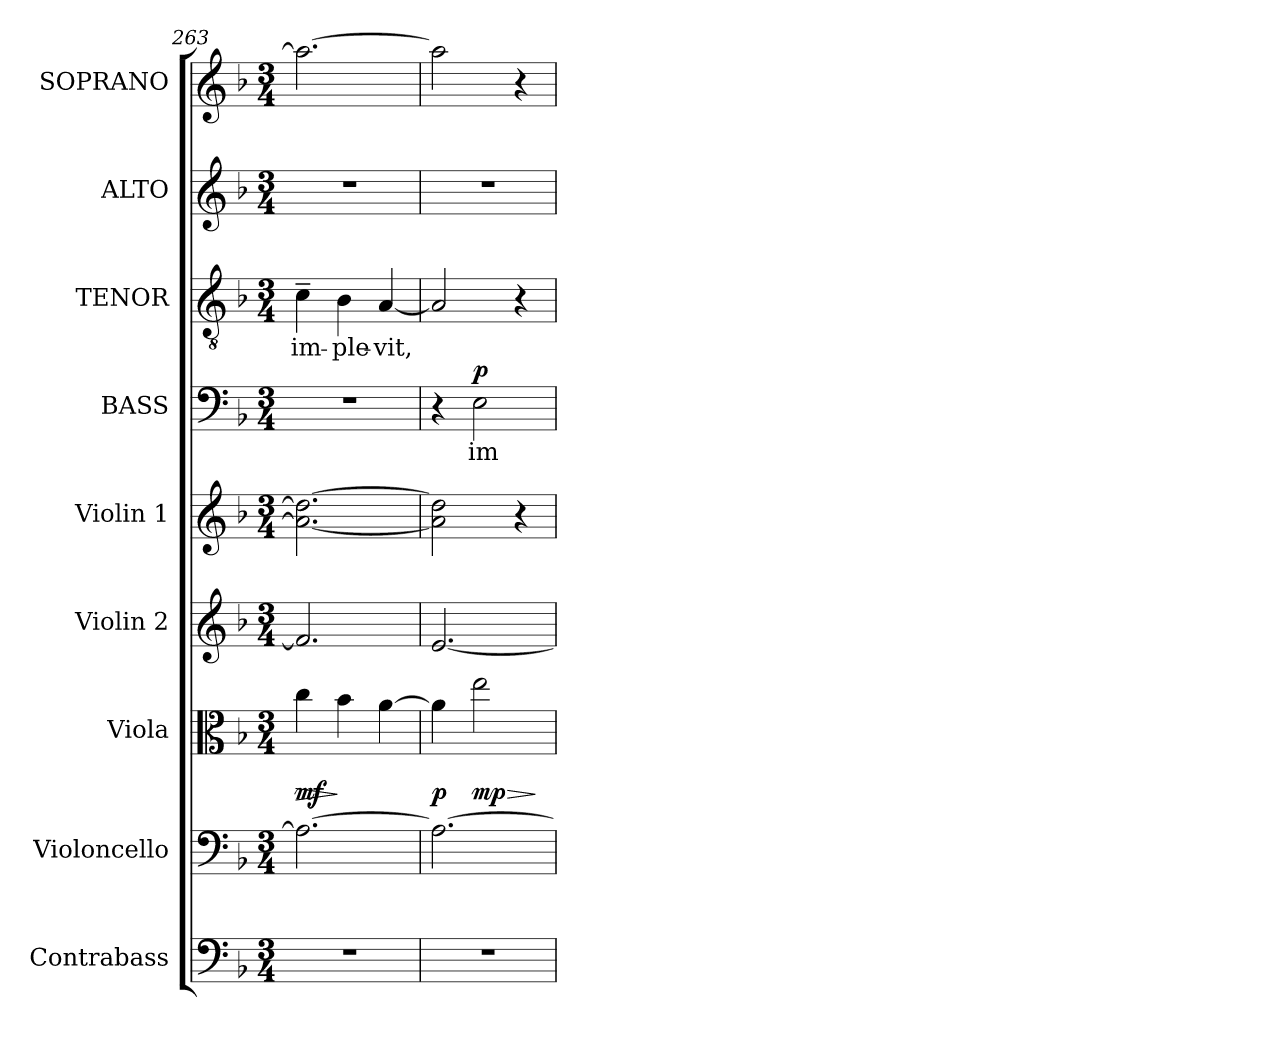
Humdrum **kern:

**kern	**kern	**kern	**dynam	**kern	**kern	**kern	**text	**dynam	**kern	**text	**kern	**kern
*part9	*part8	*part7	*part7	*part6	*part5	*part4	*part4	*part4	*part3	*part3	*part2	*part1
*staff9	*staff8	*staff7	*staff7	*staff6	*staff5	*staff4	*staff4	*staff4	*staff3	*staff3	*staff2	*staff1
*I"Contrabass	*I"Violoncello	*I"Viola	*	*I"Violin 2	*I"Violin 1	*I"BASS	*	*	*I"TENOR	*	*I"ALTO	*I"SOPRANO
*I'Cb.	*I'Vc.	*I'Vla.	*	*I'Vln. 2	*I'Vln. 1	*I'B.	*	*	*I'T.	*	*I'A.	*I'S.
*clefF4	*clefF4	*clefC3	*	*clefG2	*clefG2	*clefF4	*	*	*clefGv2	*	*clefG2	*clefG2
*ITrd7c12	*	*	*	*	*	*	*	*	*ITrd7c12	*	*	*
*k[b-]	*k[b-]	*k[b-]	*	*k[b-]	*k[b-]	*k[b-]	*	*	*k[b-]	*	*k[b-]	*k[b-]
*F:	*F:	*F:	*	*F:	*F:	*F:	*	*	*F:	*	*F:	*F:
*M3/4	*M3/4	*M3/4	*	*M3/4	*M3/4	*M3/4	*	*	*M3/4	*	*M3/4	*M3/4
=263	=263	=263	=263	=263	=263	=263	=263	=263	=263	=263	=263	=263
!LO:N:vis=1	!	!	!LO:HP:b	!	!LO:N:n=2:head=open	!LO:N:vis=1	!	!	!	!	!	!
!	!	!	!	!	!	!	!	!	!	!LO:LY:b:color=#000000	!LO:N:vis=1	!
2.r	2.Ai\_>	4cci\	> mf	2.fi/]	2.ai\_< 2.ddi_>	2.r	.	.	4C~i\	im-	2.r	2.aai\_>
!	!	!	!	!	!	!	!	!	!	!LO:LY:b:color=#000000	!	!
.	.	4b-i\	]	.	.	.	.	.	4BB-i\	-ple-	.	.
!	!	!	!	!	!	!	!	!	!	!LO:LY:b:color=#000000	!	!
.	.	[>4ai\	.	.	.	.	.	.	[<4AAi/	-vit,	.	.
=264	=264	=264	=264	=264	=264	=264	=264	=264	=264	=264	=264	=264
!LO:N:vis=1	!	!	!	!	!LO:N:n=2:head=open	!	!	!	!	!	!LO:N:vis=1	!
2.r	2.Ai\_>	4ai\]	p	[<2.ei/	2ai\] 2ddi]	4r	.	.	2AAi/]	.	2.r	2aai\]
!	!	!	!LO:HP:b	!	!	!	!	!	!	!	!	!
!	!	!	!	!	!	!	!LO:LY:b:color=#000000	!	!	!	!	!
.	.	2eei\	> mp	.	.	2Ei\	im-	p	.	.	.	.
.	.	.	.	.	4r	.	.	.	4r	.	.	4r
.	.	.	]	.	.	.	.	.	.	.	.	.
=	=	=	=	=	=	=	=	=	=	=	=	=
*-	*-	*-	*-	*-	*-	*-	*-	*-	*-	*-	*-	*-
